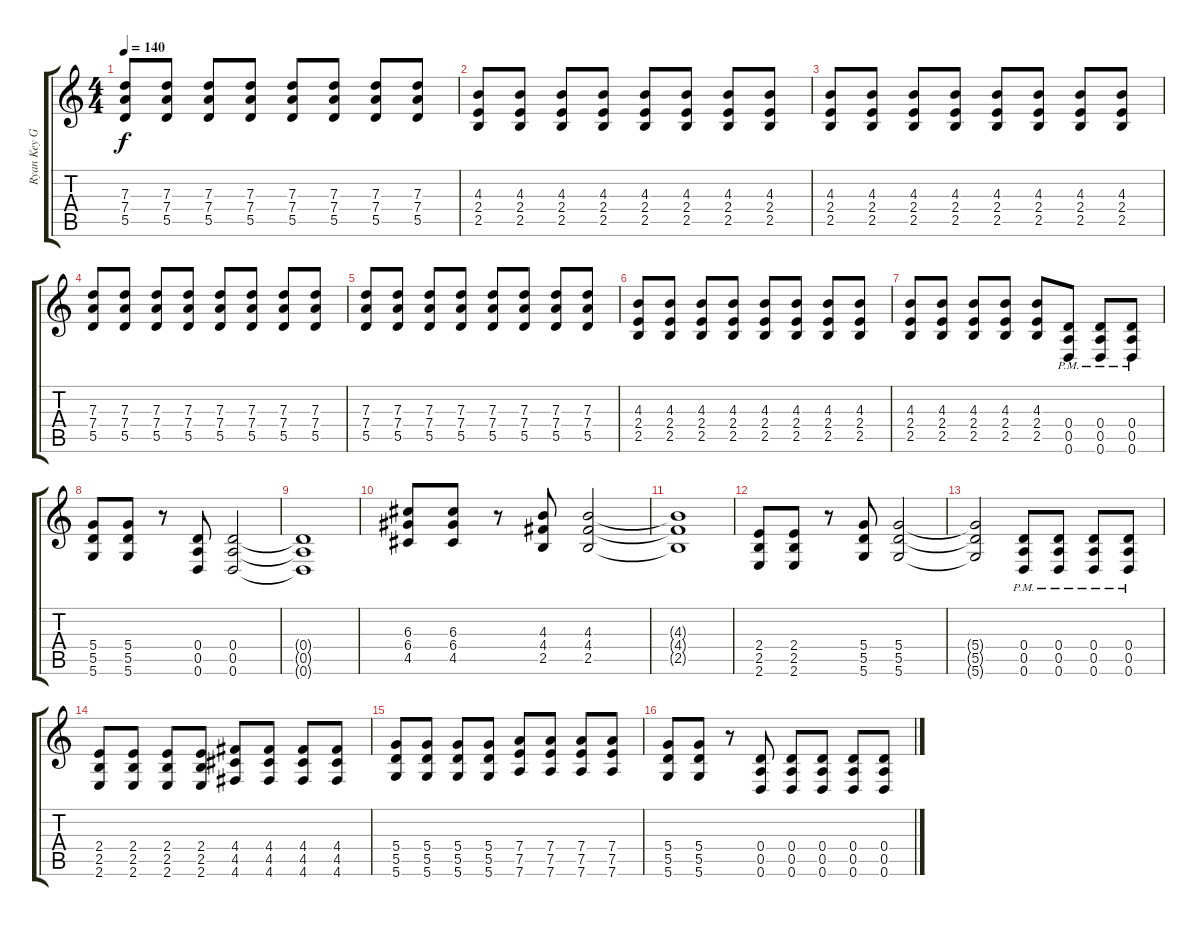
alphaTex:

\track ("Ryan Key Guitar 1" "Ryan Key G") {instrument distortionguitar}
\staff {score tabs}
\tuning (E4 B3 G3 D3 A2 D2) {hide}
\ts (4 4)
\tempo 140
\clef g2
\ks c
(7.3 7.4 5.5).8{dy f} (7.3 7.4 5.5).8 (7.3 7.4 5.5).8 (7.3 7.4 5.5).8 (7.3 7.4 5.5).8 (7.3 7.4 5.5).8 (7.3 7.4 5.5).8 (7.3 7.4 5.5).8 |
(4.3 2.4 2.5).8 (4.3 2.4 2.5).8 (4.3 2.4 2.5).8 (4.3 2.4 2.5).8 (4.3 2.4 2.5).8 (4.3 2.4 2.5).8 (4.3 2.4 2.5).8 (4.3 2.4 2.5).8 |
(4.3 2.4 2.5).8 (4.3 2.4 2.5).8 (4.3 2.4 2.5).8 (4.3 2.4 2.5).8 (4.3 2.4 2.5).8 (4.3 2.4 2.5).8 (4.3 2.4 2.5).8 (4.3 2.4 2.5).8 |
(7.3 7.4 5.5).8 (7.3 7.4 5.5).8 (7.3 7.4 5.5).8 (7.3 7.4 5.5).8 (7.3 7.4 5.5).8 (7.3 7.4 5.5).8 (7.3 7.4 5.5).8 (7.3 7.4 5.5).8 |
(7.3 7.4 5.5).8 (7.3 7.4 5.5).8 (7.3 7.4 5.5).8 (7.3 7.4 5.5).8 (7.3 7.4 5.5).8 (7.3 7.4 5.5).8 (7.3 7.4 5.5).8 (7.3 7.4 5.5).8 |
(4.3 2.4 2.5).8 (4.3 2.4 2.5).8 (4.3 2.4 2.5).8 (4.3 2.4 2.5).8 (4.3 2.4 2.5).8 (4.3 2.4 2.5).8 (4.3 2.4 2.5).8 (4.3 2.4 2.5).8 |
(4.3 2.4 2.5).8 (4.3 2.4 2.5).8 (4.3 2.4 2.5).8 (4.3 2.4 2.5).8 (4.3 2.4 2.5).8 (0.4{pm} 0.5{pm} 0.6{pm}).8 (0.4{pm} 0.5{pm} 0.6{pm}).8 (0.4{pm} 0.5{pm} 0.6{pm}).8 |
(5.4 5.5 5.6).8{volume 9 balance 16 instrument distortionguitar} (5.4 5.5 5.6).8 r.8 (0.4 0.5 0.6).8 (0.4 0.5 0.6).2 |
(0.4{t} 0.5{t} 0.6{t}).1 |
(6.3 6.4 4.5).8 (6.3 6.4 4.5).8 r.8 (4.3 4.4 2.5).8 (4.3 4.4 2.5).2 |
(4.3{t} 4.4{t} 2.5{t}).1 |
(2.4 2.5 2.6).8 (2.4 2.5 2.6).8 r.8 (5.4 5.5 5.6).8 (5.4 5.5 5.6).2 |
(5.4{t} 5.5{t} 5.6{t}).2 (0.4{pm} 0.5{pm} 0.6{pm}).8{volume 13} (0.4{pm} 0.5{pm} 0.6{pm}).8 (0.4{pm} 0.5{pm} 0.6{pm}).8 (0.4{pm} 0.5{pm} 0.6{pm}).8 |
(2.4 2.5 2.6).8{balance 8} (2.4 2.5 2.6).8 (2.4 2.5 2.6).8 (2.4 2.5 2.6).8 (4.4 4.5 4.6).8 (4.4 4.5 4.6).8 (4.4 4.5 4.6).8 (4.4 4.5 4.6).8 |
(5.4 5.5 5.6).8 (5.4 5.5 5.6).8 (5.4 5.5 5.6).8 (5.4 5.5 5.6).8 (7.4 7.5 7.6).8 (7.4 7.5 7.6).8 (7.4 7.5 7.6).8 (7.4 7.5 7.6).8 |
(5.4 5.5 5.6).8{volume 13 instrument distortionguitar} (5.4 5.5 5.6).8 r.8 (0.4 0.5 0.6).8 (0.4 0.5 0.6).8 (0.4 0.5 0.6).8 (0.4 0.5 0.6).8 (0.4 0.5 0.6).8
